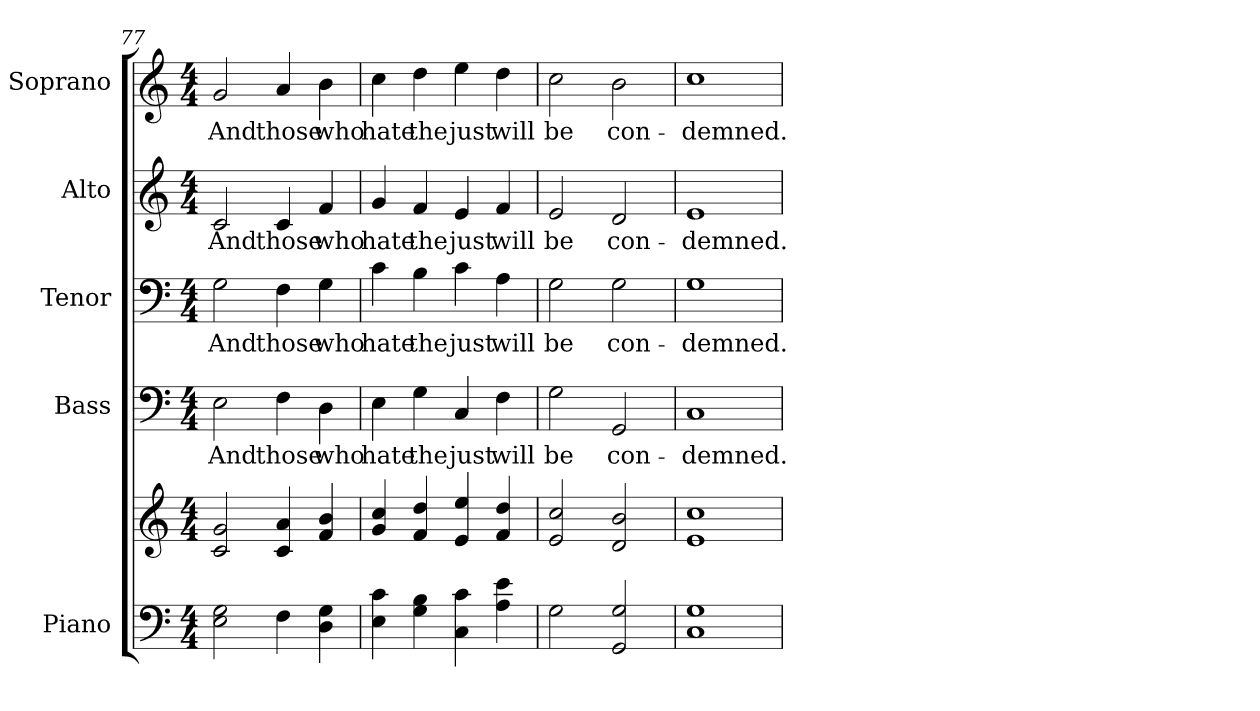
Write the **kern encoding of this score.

**kern	**kern	**kern	**text	**kern	**text	**kern	**text	**kern	**text
*part5	*part5	*part4	*part4	*part3	*part3	*part2	*part2	*part1	*part1
*staff6	*staff5	*staff4	*staff4	*staff3	*staff3	*staff2	*staff2	*staff1	*staff1
*I"Piano	*	*I"Bass	*	*I"Tenor	*	*I"Alto	*	*I"Soprano	*
*I'Pno.	*	*I'B.	*	*I'T.	*	*I'A.	*	*I'S.	*
!!LO:PB:g=z
*clefF4	*clefG2	*clefF4	*	*clefF4	*	*clefG2	*	*clefG2	*
*k[]	*k[]	*k[]	*	*k[]	*	*k[]	*	*k[]	*
*C:	*C:	*C:	*	*C:	*	*C:	*	*C:	*
*M4/4	*M4/4	*M4/4	*	*M4/4	*	*M4/4	*	*M4/4	*
=77	=77	=77	=77	=77	=77	=77	=77	=77	=77
!	!	!	!LO:LY:b:color=#000000	!	!	!	!	!	!
!	!	!	!	!	!LO:LY:b:color=#000000	!	!	!	!
!	!	!	!	!	!	!	!LO:LY:b:color=#000000	!	!
!	!	!	!	!	!	!	!	!	!LO:LY:b:color=#000000
2Ei\ 2Gi	2ci/ 2gi	2Ei\	And	2Gi\	And	2ci/	And	2gi/	And
!	!	!	!LO:LY:b:color=#000000	!	!	!	!	!	!
!	!	!	!	!	!LO:LY:b:color=#000000	!	!	!	!
!	!	!	!	!	!	!	!LO:LY:b:color=#000000	!	!
!	!	!	!	!	!	!	!	!	!LO:LY:b:color=#000000
4Fi\	4ci/ 4ai	4Fi\	those	4Fi\	those	4ci/	those	4ai/	those
!	!	!	!LO:LY:b:color=#000000	!	!	!	!	!	!
!	!	!	!	!	!LO:LY:b:color=#000000	!	!	!	!
!	!	!	!	!	!	!	!LO:LY:b:color=#000000	!	!
!	!	!	!	!	!	!	!	!	!LO:LY:b:color=#000000
4Di\ 4Gi	4fi/ 4bi	4Di\	who	4Gi\	who	4fi/	who	4bi\	who
=78	=78	=78	=78	=78	=78	=78	=78	=78	=78
!	!	!	!LO:LY:b:color=#000000	!	!	!	!	!	!
!	!	!	!	!	!LO:LY:b:color=#000000	!	!	!	!
!	!	!	!	!	!	!	!LO:LY:b:color=#000000	!	!
!	!	!	!	!	!	!	!	!	!LO:LY:b:color=#000000
4Ei\ 4ci	4gi/ 4cci	4Ei\	hate	4ci\	hate	4gi/	hate	4cci\	hate
!	!	!	!LO:LY:b:color=#000000	!	!	!	!	!	!
!	!	!	!	!	!LO:LY:b:color=#000000	!	!	!	!
!	!	!	!	!	!	!	!LO:LY:b:color=#000000	!	!
!	!	!	!	!	!	!	!	!	!LO:LY:b:color=#000000
4Gi\ 4Bi	4fi/ 4ddi	4Gi\	the	4Bi\	the	4fi/	the	4ddi\	the
!	!	!	!LO:LY:b:color=#000000	!	!	!	!	!	!
!	!	!	!	!	!LO:LY:b:color=#000000	!	!	!	!
!	!	!	!	!	!	!	!LO:LY:b:color=#000000	!	!
!	!	!	!	!	!	!	!	!	!LO:LY:b:color=#000000
4Ci\ 4ci	4ei/ 4eei	4Ci/	just	4ci\	just	4ei/	just	4eei\	just
!	!	!	!LO:LY:b:color=#000000	!	!	!	!	!	!
!	!	!	!	!	!LO:LY:b:color=#000000	!	!	!	!
!	!	!	!	!	!	!	!LO:LY:b:color=#000000	!	!
!	!	!	!	!	!	!	!	!	!LO:LY:b:color=#000000
4Ai\ 4ei	4fi/ 4ddi	4Fi\	will	4Ai\	will	4fi/	will	4ddi\	will
=79	=79	=79	=79	=79	=79	=79	=79	=79	=79
!	!	!	!LO:LY:b:color=#000000	!	!	!	!	!	!
!	!	!	!	!	!LO:LY:b:color=#000000	!	!	!	!
!	!	!	!	!	!	!	!LO:LY:b:color=#000000	!	!
!	!	!	!	!	!	!	!	!	!LO:LY:b:color=#000000
2Gi\	2ei/ 2cci	2Gi\	be	2Gi\	be	2ei/	be	2cci\	be
!	!	!	!LO:LY:b:color=#000000	!	!	!	!	!	!
!	!	!	!	!	!LO:LY:b:color=#000000	!	!	!	!
!	!	!	!	!	!	!	!LO:LY:b:color=#000000	!	!
!	!	!	!	!	!	!	!	!	!LO:LY:b:color=#000000
2GGi/ 2Gi	2di/ 2bi	2GGi/	con-	2Gi\	con-	2di/	con-	2bi\	con-
=80	=80	=80	=80	=80	=80	=80	=80	=80	=80
!	!	!	!LO:LY:b:color=#000000	!	!	!	!	!	!
!	!	!	!	!	!LO:LY:b:color=#000000	!	!	!	!
!	!	!	!	!	!	!	!LO:LY:b:color=#000000	!	!
!	!	!	!	!	!	!	!	!	!LO:LY:b:color=#000000
1Ci 1Gi	1ei 1cci	1Ci	-demned.	1Gi	-demned.	1ei	-demned.	1cci	-demned.
=	=	=	=	=	=	=	=	=	=
*-	*-	*-	*-	*-	*-	*-	*-	*-	*-
